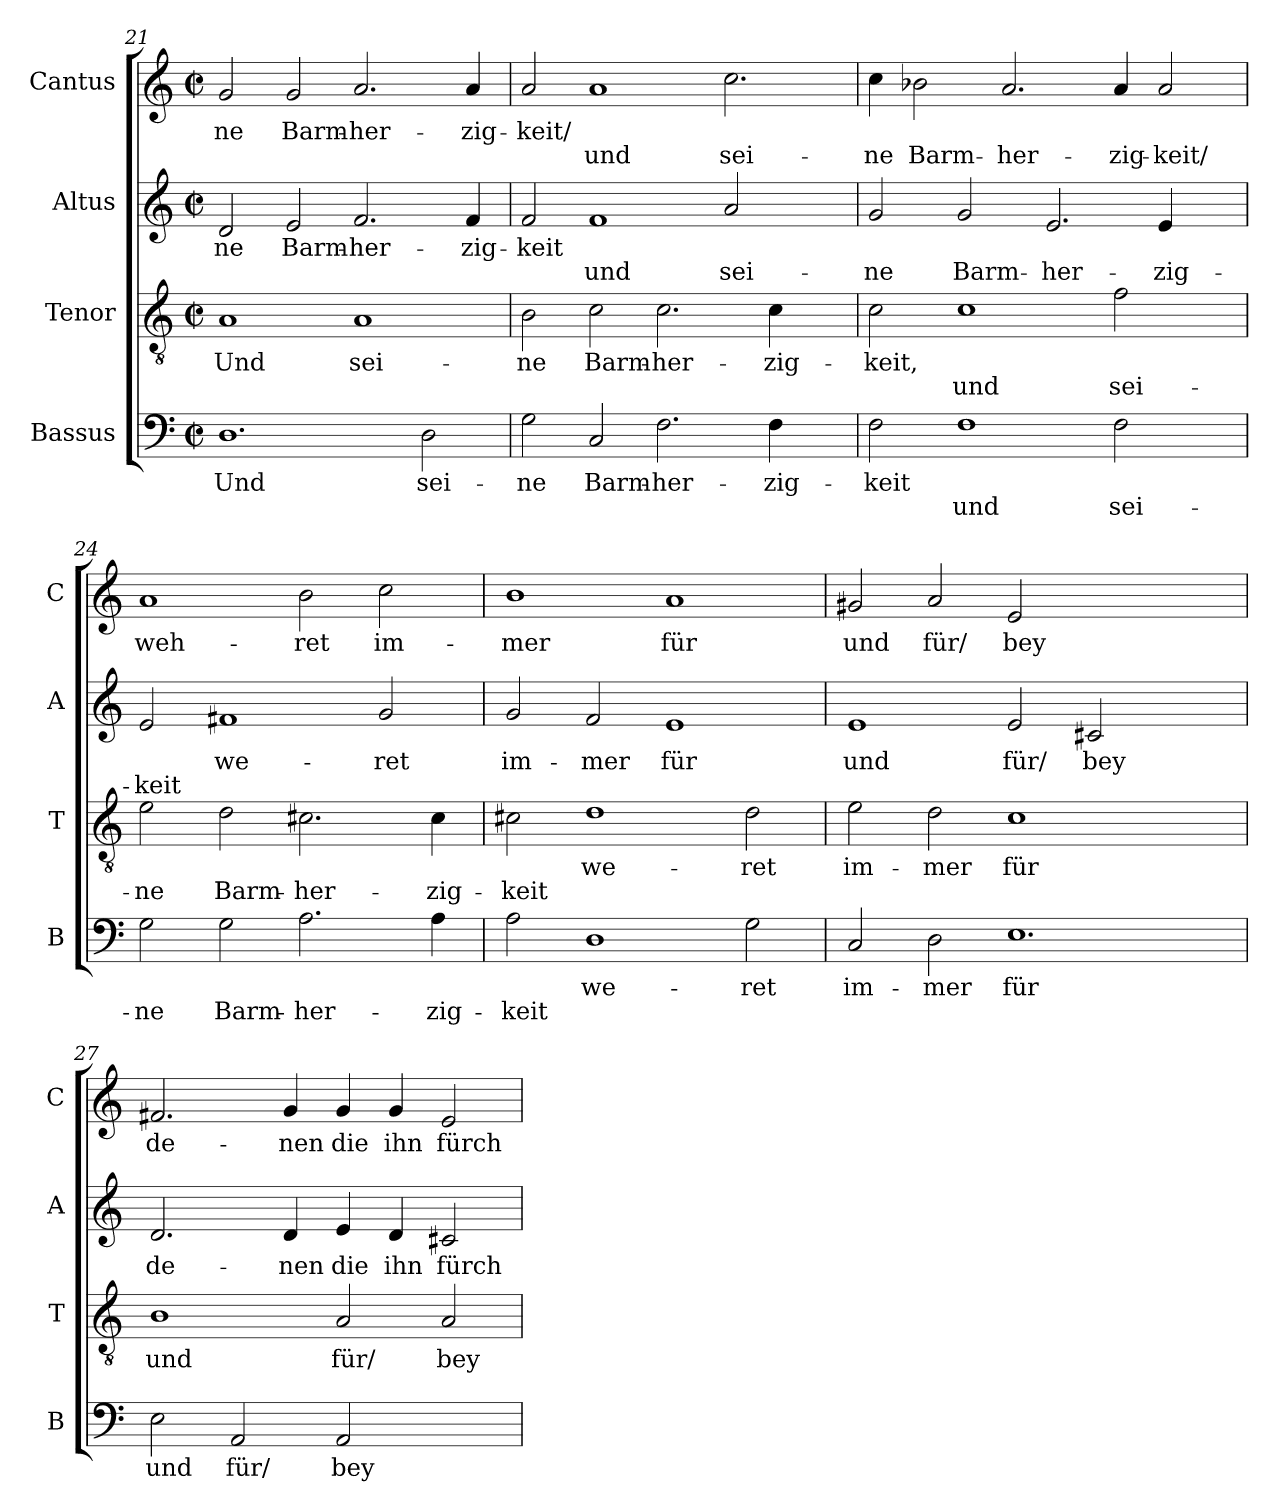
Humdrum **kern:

**kern	**text	**text	**kern	**text	**text	**kern	**text	**text	**kern	**text	**text
*part4	*part4	*part4	*part3	*part3	*part3	*part2	*part2	*part2	*part1	*part1	*part1
*staff4	*staff4	*staff4	*staff3	*staff3	*staff3	*staff2	*staff2	*staff2	*staff1	*staff1	*staff1
*I"Bassus	*	*	*I"Tenor	*	*	*I"Altus	*	*	*I"Cantus	*	*
*I'B	*	*	*I'T	*	*	*I'A	*	*	*I'C	*	*
!!LO:LB:g=z
*clefF4	*	*	*clefGv2	*	*	*clefG2	*	*	*clefG2	*	*
*k[]	*	*	*k[]	*	*	*k[]	*	*	*k[]	*	*
*C:	*	*	*C:	*	*	*C:	*	*	*C:	*	*
*M4/2	*	*	*M4/2	*	*	*M4/2	*	*	*M4/2	*	*
*met(c|)	*	*	*met(c|)	*	*	*met(c|)	*	*	*met(c|)	*	*
=21	=21	=21	=21	=21	=21	=21	=21	=21	=21	=21	=21
!	!LO:LY:b	!	!	!LO:LY:b	!	!	!LO:LY:b	!	!	!LO:LY:b	!
1.D	Und	.	1A	Und	.	2d	-ne	.	2g	-ne	.
!	!	!	!	!	!	!	!LO:LY:b	!	!	!LO:LY:b	!
.	.	.	.	.	.	2e	Barm-	.	2g	Barm-	.
!	!	!	!	!LO:LY:b	!	!	!LO:LY:b	!	!	!LO:LY:b	!
.	.	.	1A	sei-	.	2.f	-her-	.	2.a	-her-	.
!	!LO:LY:b	!	!	!	!	!	!	!	!	!	!
2D	sei-	.	.	.	.	.	.	.	.	.	.
!	!	!	!	!	!	!	!LO:LY:b	!	!	!LO:LY:b	!
.	.	.	.	.	.	4f	-zig-	.	4a	-zig-	.
=22	=22	=22	=22	=22	=22	=22	=22	=22	=22	=22	=22
!	!LO:LY:b	!	!	!LO:LY:b	!	!	!LO:LY:b	!	!	!LO:LY:b	!
2G	-ne	.	2B	-ne	.	2f	-keit	.	2a	-keit/	.
!	!LO:LY:b	!	!	!LO:LY:b	!	!	!	!LO:LY:b	!	!	!LO:LY:b
2C	Barm-	.	2c	Barm-	.	1f	.	und	1a	.	und
!	!LO:LY:b	!	!	!LO:LY:b	!	!	!	!	!	!	!
2.F	-her-	.	2.c	-her-	.	.	.	.	.	.	.
!	!	!	!	!	!	!	!	!LO:LY:b	!	!	!LO:LY:b
.	.	.	.	.	.	2a	.	sei-	2.cc	.	sei-
!	!LO:LY:b	!	!	!LO:LY:b	!	!	!	!	!	!	!
4F	-zig-	.	4c	-zig-	.	.	.	.	.	.	.
4ryy	.	.	4ryy	.	.	4ryy	.	.	.	.	.
=23	=23	=23	=23	=23	=23	=23	=23	=23	=23	=23	=23
!	!LO:LY:b	!	!	!LO:LY:b	!	!	!	!LO:LY:b	!	!	!LO:LY:b
2F	-keit	.	2c	-keit,	.	2g	.	-ne	4cc	.	-ne
!	!	!	!	!	!	!	!	!	!	!	!LO:LY:b
.	.	.	.	.	.	.	.	.	2b-X	.	Barm-
!	!	!LO:LY:b	!	!	!LO:LY:b	!	!	!LO:LY:b	!	!	!
1F	.	und	1c	.	und	2g	.	Barm-	.	.	.
!	!	!	!	!	!	!	!	!	!	!	!LO:LY:b
.	.	.	.	.	.	.	.	.	2.a	.	-her-
!	!	!	!	!	!	!	!	!LO:LY:b	!	!	!
.	.	.	.	.	.	2.e	.	-her-	.	.	.
!	!	!LO:LY:b	!	!	!LO:LY:b	!	!	!	!	!	!LO:LY:b
2F	.	sei-	2f	.	sei-	.	.	.	4a	.	-zig-
!	!	!	!	!	!	!	!	!LO:LY:b	!	!	!LO:LY:b
.	.	.	.	.	.	4e	.	-zig-	2a	.	-keit/
4ryy	.	.	4ryy	.	.	4ryy	.	.	.	.	.
=24	=24	=24	=24	=24	=24	=24	=24	=24	=24	=24	=24
!	!	!LO:LY:b	!	!	!LO:LY:b	!	!	!LO:LY:b	!	!LO:LY:b	!
2G	.	-ne	2e	.	-ne	2e	.	-keit	1a	weh-	.
!	!	!LO:LY:b	!	!	!LO:LY:b	!	!LO:LY:b	!	!	!	!
2G	.	Barm-	2d	.	Barm-	1f#X	we-	.	.	.	.
!	!	!LO:LY:b	!	!	!LO:LY:b	!	!	!	!	!LO:LY:b	!
2.A	.	-her-	2.c#X	.	-her-	.	.	.	2b	-ret	.
!	!	!	!	!	!	!	!LO:LY:b	!	!	!LO:LY:b	!
.	.	.	.	.	.	2g	-ret	.	2cc	im-	.
!	!	!LO:LY:b	!	!	!LO:LY:b	!	!	!	!	!	!
4A	.	-zig-	4c#	.	-zig-	.	.	.	.	.	.
=25	=25	=25	=25	=25	=25	=25	=25	=25	=25	=25	=25
!	!	!LO:LY:b	!	!	!LO:LY:b	!	!LO:LY:b	!	!	!LO:LY:b	!
2A	.	-keit	2c#X	.	-keit	2g	im-	.	1b	-mer	.
!	!LO:LY:b	!	!	!LO:LY:b	!	!	!LO:LY:b	!	!	!	!
1D	we-	.	1d	we-	.	2f	-mer	.	.	.	.
!	!	!	!	!	!	!	!LO:LY:b	!	!	!LO:LY:b	!
.	.	.	.	.	.	1e	für	.	1a	für	.
!	!LO:LY:b	!	!	!LO:LY:b	!	!	!	!	!	!	!
2G	-ret	.	2d	-ret	.	.	.	.	.	.	.
=26	=26	=26	=26	=26	=26	=26	=26	=26	=26	=26	=26
!	!LO:LY:b	!	!	!LO:LY:b	!	!	!LO:LY:b	!	!	!LO:LY:b	!
2C	im-	.	2e	im-	.	1e	und	.	2g#X	und	.
!	!LO:LY:b	!	!	!LO:LY:b	!	!	!	!	!	!LO:LY:b	!
2D	-mer	.	2d	-mer	.	.	.	.	2a	für/	.
!	!LO:LY:b	!	!	!LO:LY:b	!	!	!LO:LY:b	!	!	!LO:LY:b	!
1.E	für	.	1c	für	.	2e	für/	.	2e	bey	.
!	!	!	!	!	!	!	!LO:LY:b	!	!	!	!
.	.	.	.	.	.	2c#X	bey	.	1ryy	.	.
.	.	.	2ryy	.	.	2ryy	.	.	.	.	.
!!LO:LB:g=z
=27	=27	=27	=27	=27	=27	=27	=27	=27	=27	=27	=27
!	!LO:LY:b	!	!	!LO:LY:b	!	!	!LO:LY:b	!	!	!LO:LY:b	!
2E	und	.	1B	und	.	2.d	de-	.	2.f#X	de-	.
!	!LO:LY:b	!	!	!	!	!	!	!	!	!	!
2AA	für/	.	.	.	.	.	.	.	.	.	.
!	!	!	!	!	!	!	!LO:LY:b	!	!	!LO:LY:b	!
.	.	.	.	.	.	4d	-nen	.	4g	-nen	.
!	!LO:LY:b	!	!	!LO:LY:b	!	!	!LO:LY:b	!	!	!LO:LY:b	!
2AA	bey	.	2A	für/	.	4e	die	.	4g	die	.
!	!	!	!	!	!	!	!LO:LY:b	!	!	!LO:LY:b	!
.	.	.	.	.	.	4d	ihn	.	4g	ihn	.
!	!	!	!	!LO:LY:b	!	!	!LO:LY:b	!	!	!LO:LY:b	!
2ryy	.	.	2A	bey	.	2c#X	fürch-	.	2e	fürch-	.
=	=	=	=	=	=	=	=	=	=	=	=
*-	*-	*-	*-	*-	*-	*-	*-	*-	*-	*-	*-
